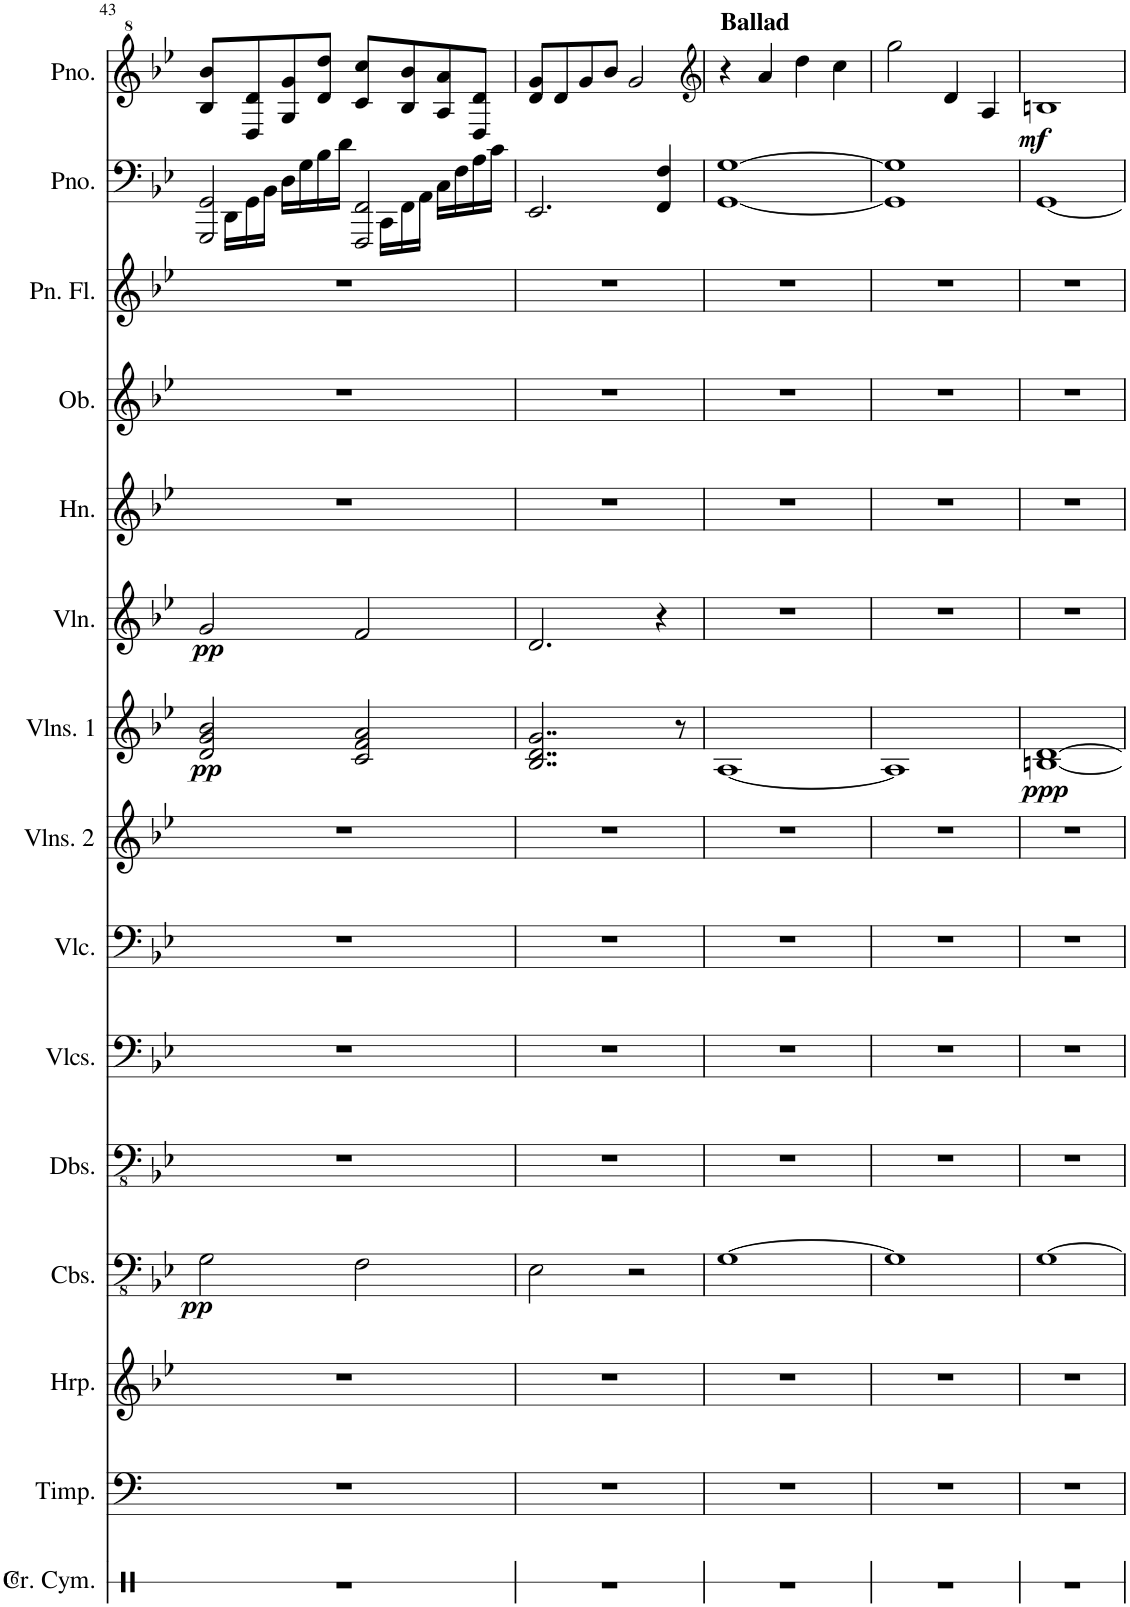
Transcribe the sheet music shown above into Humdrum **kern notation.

**kern	**kern	**kern	**kern	**dynam	**kern	**kern	**kern	**kern	**kern	**dynam	**kern	**dynam	**kern	**kern	**kern	**kern	**kern	**dynam
*part15	*part14	*part13	*part12	*part12	*part11	*part10	*part9	*part8	*part7	*part7	*part6	*part6	*part5	*part4	*part3	*part2	*part1	*part1
*staff15	*staff14	*staff13	*staff12	*staff12	*staff11	*staff10	*staff9	*staff8	*staff7	*staff7	*staff6	*staff6	*staff5	*staff4	*staff3	*staff2	*staff1	*staff1
*I"Crash Cymbal	*I"Timpani	*I"Harp	*I"Contrabasses	*	*I"Double Basses	*I"Violoncellos	*I"Violoncello	*I"Violins 2	*I"Violins 1	*	*I"Violin	*	*I"Horn	*I"Oboe	*I"Pan Flute	*I"Piano	*I"Piano	*
*I'Cr. Cym.	*I'Timp.	*I'Hrp.	*I'Cbs.	*	*I'Dbs.	*I'Vlcs.	*I'Vlc.	*I'Vlns. 2	*I'Vlns. 1	*	*I'Vln.	*	*I'Hn.	*I'Ob.	*I'Pn. Fl.	*I'Pno.	*I'Pno.	*
!!LO:PB:g=z
*clefX	*clefF4	*clefG2	*clefFv4	*	*clefFv4	*clefF4	*clefF4	*clefG2	*clefG2	*	*clefG2	*	*clefG2	*clefG2	*clefG2	*clefF4	*clefG^2	*
*	*	*	*	*	*	*	*	*	*	*	*	*	*Trd4c7	*	*	*	*	*
*k[]	*k[]	*k[b-e-]	*k[b-e-]	*	*k[b-e-]	*k[b-e-]	*k[b-e-]	*k[b-e-]	*k[b-e-]	*	*k[b-e-]	*	*k[b-e-]	*k[b-e-]	*k[b-e-]	*k[b-e-]	*k[b-e-]	*
*M4/4	*M4/4	*M4/4	*M4/4	*	*M4/4	*M4/4	*M4/4	*M4/4	*M4/4	*	*M4/4	*	*M4/4	*M4/4	*M4/4	*M4/4	*M4/4	*
=43	=43	=43	=43	=43	=43	=43	=43	=43	=43	=43	=43	=43	=43	=43	=43	=43	=43	=43
*	*	*	*	*	*	*	*	*	*	*	*	*	*	*	*	*^	*	*
!	!	!	!	!LO:DY:b	!	!	!	!	!	!LO:DY:b	!	!LO:DY:b	!	!	!	!	!	!	!
1r	1r	1r	2GG\	pp	1r	1r	1r	1r	2d/ 2g/ 2b-/	pp	2g/	pp	1r	1r	1r	2GGG/ 2GG/	16ryy	8b-/ 8bb-/L	.
.	.	.	.	.	.	.	.	.	.	.	.	.	.	.	.	.	16DD\LL	.	.
.	.	.	.	.	.	.	.	.	.	.	.	.	.	.	.	.	16GG\	8d/ 8dd/	.
.	.	.	.	.	.	.	.	.	.	.	.	.	.	.	.	.	16BB-\JJ	.	.
.	.	.	.	.	.	.	.	.	.	.	.	.	.	.	.	.	16D\LL	8g/ 8gg/	.
.	.	.	.	.	.	.	.	.	.	.	.	.	.	.	.	.	16G\	.	.
.	.	.	.	.	.	.	.	.	.	.	.	.	.	.	.	.	16B-\	8dd/ 8ddd/J	.
.	.	.	.	.	.	.	.	.	.	.	.	.	.	.	.	.	16d\JJ	.	.
.	.	.	2FF\	.	.	.	.	.	2c/ 2f/ 2a/	.	2f/	.	.	.	.	2FFF/ 2FF/	16ryy	8cc/ 8ccc/L	.
.	.	.	.	.	.	.	.	.	.	.	.	.	.	.	.	.	16CC\LL	.	.
.	.	.	.	.	.	.	.	.	.	.	.	.	.	.	.	.	16FF\	8b-/ 8bb-/	.
.	.	.	.	.	.	.	.	.	.	.	.	.	.	.	.	.	16AA\JJ	.	.
.	.	.	.	.	.	.	.	.	.	.	.	.	.	.	.	.	16C\LL	8a/ 8aa/	.
.	.	.	.	.	.	.	.	.	.	.	.	.	.	.	.	.	16F\	.	.
.	.	.	.	.	.	.	.	.	.	.	.	.	.	.	.	.	16A\	8d/ 8dd/J	.
.	.	.	.	.	.	.	.	.	.	.	.	.	.	.	.	.	16c\JJ	.	.
*	*	*	*	*	*	*	*	*	*	*	*	*	*	*	*	*v	*v	*	*
=44	=44	=44	=44	=44	=44	=44	=44	=44	=44	=44	=44	=44	=44	=44	=44	=44	=44	=44
1r	1r	1r	2EE-\	.	1r	1r	1r	1r	2..B-/ 2..d/ 2..g/	.	2.d/	.	1r	1r	1r	2.EE-/	8dd/ 8gg/L	.
.	.	.	.	.	.	.	.	.	.	.	.	.	.	.	.	.	8dd/	.
.	.	.	.	.	.	.	.	.	.	.	.	.	.	.	.	.	8gg/	.
.	.	.	.	.	.	.	.	.	.	.	.	.	.	.	.	.	8bb-/J	.
.	.	.	2r	.	.	.	.	.	.	.	.	.	.	.	.	.	2gg/	.
.	.	.	.	.	.	.	.	.	.	.	4r	.	.	.	.	4FF/ 4F/	.	.
.	.	.	.	.	.	.	.	.	8r	.	.	.	.	.	.	.	.	.
=45	=45	=45	=45	=45	=45	=45	=45	=45	=45	=45	=45	=45	=45	=45	=45	=45	=45	=45
*	*	*	*	*	*	*	*	*	*	*	*	*	*	*	*	*	*clefG2	*
!	!	!	!	!	!	!	!	!	!	!	!	!	!	!	!	!	!LO:TX:a:B:t=Ballad	!
1r	1r	1r	[1GG	.	1r	1r	1r	1r	[1A	.	1r	.	1r	1r	1r	[1GG [1G	4r	.
.	.	.	.	.	.	.	.	.	.	.	.	.	.	.	.	.	4a/	.
.	.	.	.	.	.	.	.	.	.	.	.	.	.	.	.	.	4dd\	.
.	.	.	.	.	.	.	.	.	.	.	.	.	.	.	.	.	4cc\	.
=46	=46	=46	=46	=46	=46	=46	=46	=46	=46	=46	=46	=46	=46	=46	=46	=46	=46	=46
1r	1r	1r	1GG]	.	1r	1r	1r	1r	1A]	.	1r	.	1r	1r	1r	1GG] 1G]	2gg\	.
.	.	.	.	.	.	.	.	.	.	.	.	.	.	.	.	.	4d/	.
.	.	.	.	.	.	.	.	.	.	.	.	.	.	.	.	.	4A/	.
=47	=47	=47	=47	=47	=47	=47	=47	=47	=47	=47	=47	=47	=47	=47	=47	=47	=47	=47
!	!	!	!	!	!	!	!	!	!	!LO:DY:b	!	!	!	!	!	!	!	!LO:DY:b
1r	1r	1r	[1GG	.	1r	1r	1r	1r	[1Bn [1d	ppp	1r	.	1r	1r	1r	[1GG	1Bn	mf
=	=	=	=	=	=	=	=	=	=	=	=	=	=	=	=	=	=	=
*-	*-	*-	*-	*-	*-	*-	*-	*-	*-	*-	*-	*-	*-	*-	*-	*-	*-	*-
